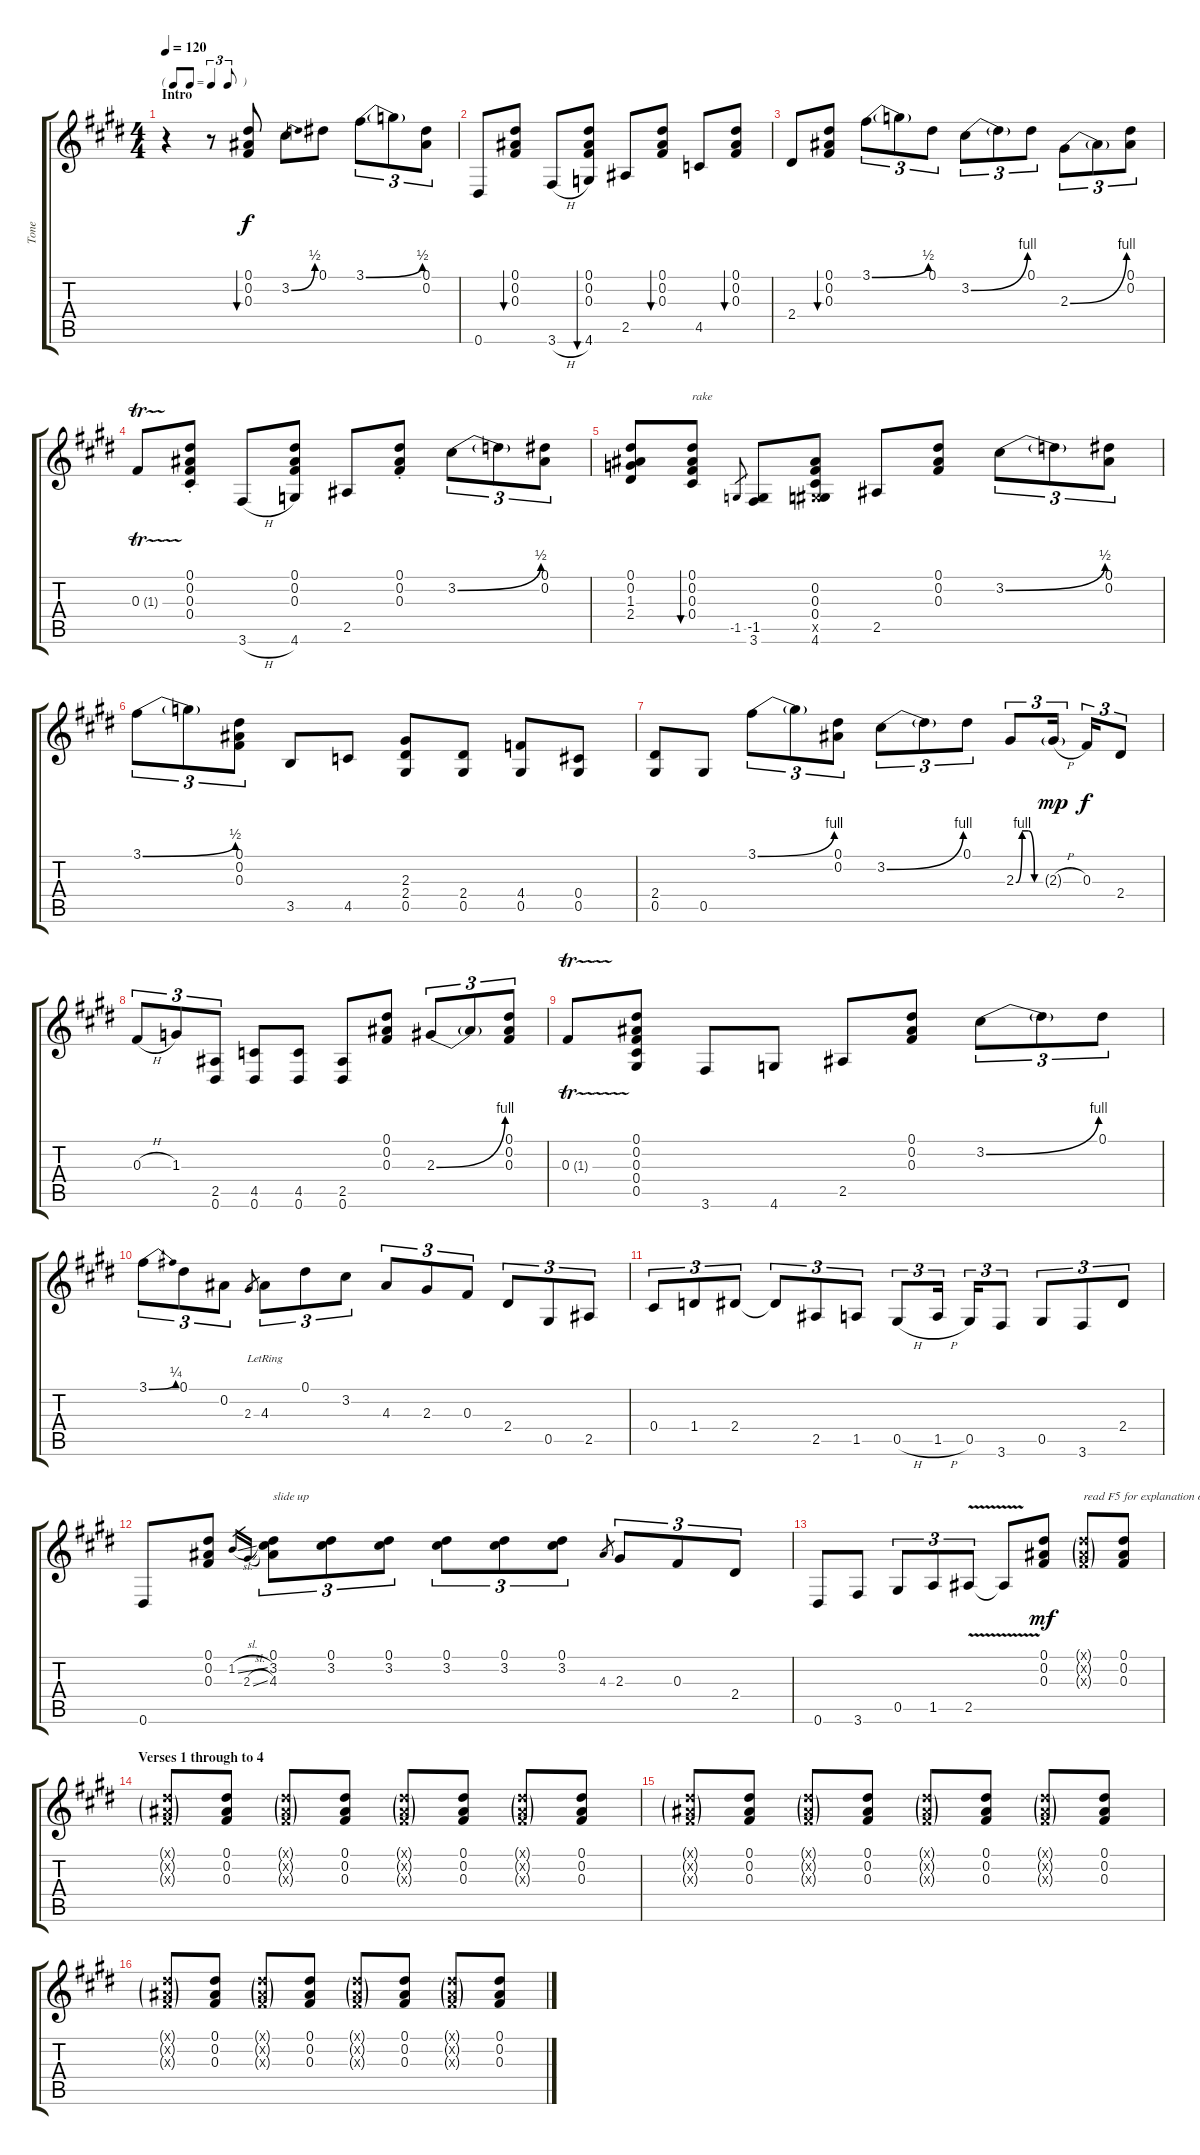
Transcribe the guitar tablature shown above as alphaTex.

\track ("Tone" "Tone") {instrument fretlessbass}
\staff {score tabs}
\tuning (Eb4 Bb3 Gb3 Db3 Ab2 Eb2) {hide}
\ts (4 4)
\tf triplet8th
\section ("" "Intro")
\tempo 120
\clef g2
\ks e
r.4{dy f instrument fretlessbass} r.8 (0.1 0.2 0.3).8{bu 60} 3.2{be (bend 0 0 60 2)}.8 0.1.8 3.1{be (bend 0 0 60 2)}.8{tu (3 2)} 3.1{t}.8{tu (3 2)} (0.1 0.2).8{tu (3 2)} |
0.6.8 (0.1 0.2 0.3).8{bu 60} 3.6{h}.8 (0.1 0.2 0.3 4.6).8{bu 60} 2.5.8 (0.1 0.2 0.3).8{bu 60} 4.5.8 (0.1 0.2 0.3).8{bu 60} |
2.4.8 (0.1 0.2 0.3).8{bu 60} 3.1{be (bend 0 0 60 2)}.8{tu (3 2)} 3.1{t}.8{tu (3 2)} 0.1.8{tu (3 2)} 3.2{be (bend 0 0 60 4)}.8{tu (3 2)} 3.2{t}.8{tu (3 2)} 0.1.8{tu (3 2)} 2.3{be (bend 0 0 60 4)}.8{tu (3 2)} 2.3{t}.8{tu (3 2)} (0.1 0.2).8{tu (3 2)} |
0.3{tr (1 16)}.8 (0.1 0.2 0.3 0.4{st}).8 3.6{h}.8 (0.1 0.2 0.3 4.6).8 2.5.8 (0.1 0.2 0.3{st}).8 3.2{be (bend 0 0 60 2)}.8{tu (3 2)} 3.2{t}.8{tu (3 2)} (0.1 0.2).8{tu (3 2)} |
(0.1 0.2 1.3 2.4).8 (0.1 0.2 0.3 0.4).8{bu 120 txt "rake"} -1.5.8{gr} (-1.5 3.6).8 (0.2 0.3 0.4 0.5{x} 4.6).8 2.5.8 (0.1 0.2 0.3).8 3.2{be (bend 0 0 60 2)}.8{tu (3 2)} 3.2{t}.8{tu (3 2)} (0.1 0.2).8{tu (3 2)} |
3.1{be (bend 0 0 60 2)}.8{tu (3 2)} 3.1{t}.8{tu (3 2)} (0.1 0.2 0.3).8{tu (3 2)} 3.5.8 4.5.8 (2.3 2.4 0.5).8 (2.4 0.5).8 (4.4 0.5).8 (0.4 0.5).8 |
(2.4 0.5).8 0.5.8 3.1{be (bend 0 0 60 4)}.8{tu (3 2)} 3.1{t}.8{tu (3 2)} (0.1 0.2).8{tu (3 2)} 3.2{be (bend 0 0 60 4)}.8{tu (3 2)} 3.2{t}.8{tu (3 2)} 0.1.8{tu (3 2)} 2.3{be (custom 0 0 15 4 30 4 45 0 60 0)}.8{tu (3 2)} 2.3{h g}.16{tu (3 2) dy mp} 0.3.16{tu (3 2) dy f} 2.4.8{tu (3 2)} |
0.3{h}.8{tu (3 2)} 1.3.8{tu (3 2)} (2.5 0.6).8{tu (3 2)} (4.5 0.6).8 (4.5 0.6).8 (2.5 0.6).8 (0.1 0.2 0.3).8 2.3{be (bend 0 0 60 4)}.8{tu (3 2)} 2.3{t}.8{tu (3 2)} (0.1 0.2 0.3).8{tu (3 2)} |
0.3{tr (1 16)}.8 (0.1 0.2 0.3 0.4 0.5).8 3.6.8 4.6.8 2.5.8 (0.1 0.2 0.3).8 3.2{be (bend 0 0 60 4)}.8{tu (3 2)} 3.2{t}.8{tu (3 2)} 0.1.8{tu (3 2)} |
3.1{be (bend 0 0 60 1)}.8{tu (3 2)} 0.1.8{tu (3 2)} 0.2.8{tu (3 2)} 2.3.8{gr} 4.3{lr}.8{tu (3 2)} 0.1.8{tu (3 2)} 3.2.8{tu (3 2)} 4.3.8{tu (3 2)} 2.3.8{tu (3 2)} 0.3.8{tu (3 2)} 2.4.8{tu (3 2)} 0.5.8{tu (3 2)} 2.5.8{tu (3 2)} |
0.4.8{tu (3 2)} 1.4.8{tu (3 2)} 2.4.8{tu (3 2)} 2.4{t}.8{tu (3 2)} 2.5.8{tu (3 2)} 1.5.8{tu (3 2)} 0.5{h}.8{tu (3 2)} 1.5{h}.16{tu (3 2)} 0.5.16{tu (3 2)} 3.6.8{tu (3 2)} 0.5.8{tu (3 2)} 3.6.8{tu (3 2)} 2.4.8{tu (3 2)} |
0.6.8 (0.1 0.2 0.3).8 1.2{sl}.16{gr} 2.3{sl}.16{gr} (0.1 3.2 4.3).8{tu (3 2) txt "slide up"} (0.1 3.2).8{tu (3 2)} (0.1 3.2).8{tu (3 2)} (0.1 3.2).8{tu (3 2)} (0.1 3.2).8{tu (3 2)} (0.1 3.2).8{tu (3 2)} 4.3.8{gr} 2.3.8{tu (3 2)} 0.3.8{tu (3 2)} 2.4.8{tu (3 2)} |
0.6.8 3.6.8 0.5.8{tu (3 2)} 1.5.8{tu (3 2)} 2.5{v}.8{tu (3 2)} 2.5{t}.8 (0.1 0.2 0.3).8{dy mf} (0.1{g x} 0.2{g x} 0.3{g x}).8{txt "read F5 for explanation on these"} (0.1 0.2 0.3).8 |
\section ("" "Verses 1 through to 4")
(0.1{g x} 0.2{g x} 0.3{g x}).8 (0.1 0.2 0.3).8 (0.1{g x} 0.2{g x} 0.3{g x}).8 (0.1 0.2 0.3).8 (0.1{g x} 0.2{g x} 0.3{g x}).8 (0.1 0.2 0.3).8 (0.1{g x} 0.2{g x} 0.3{g x}).8 (0.1 0.2 0.3).8 |
(0.1{g x} 0.2{g x} 0.3{g x}).8 (0.1 0.2 0.3).8 (0.1{g x} 0.2{g x} 0.3{g x}).8 (0.1 0.2 0.3).8 (0.1{g x} 0.2{g x} 0.3{g x}).8 (0.1 0.2 0.3).8 (0.1{g x} 0.2{g x} 0.3{g x}).8 (0.1 0.2 0.3).8 |
(0.1{g x} 0.2{g x} 0.3{g x}).8 (0.1 0.2 0.3).8 (0.1{g x} 0.2{g x} 0.3{g x}).8 (0.1 0.2 0.3).8 (0.1{g x} 0.2{g x} 0.3{g x}).8 (0.1 0.2 0.3).8 (0.1{g x} 0.2{g x} 0.3{g x}).8 (0.1 0.2 0.3).8
